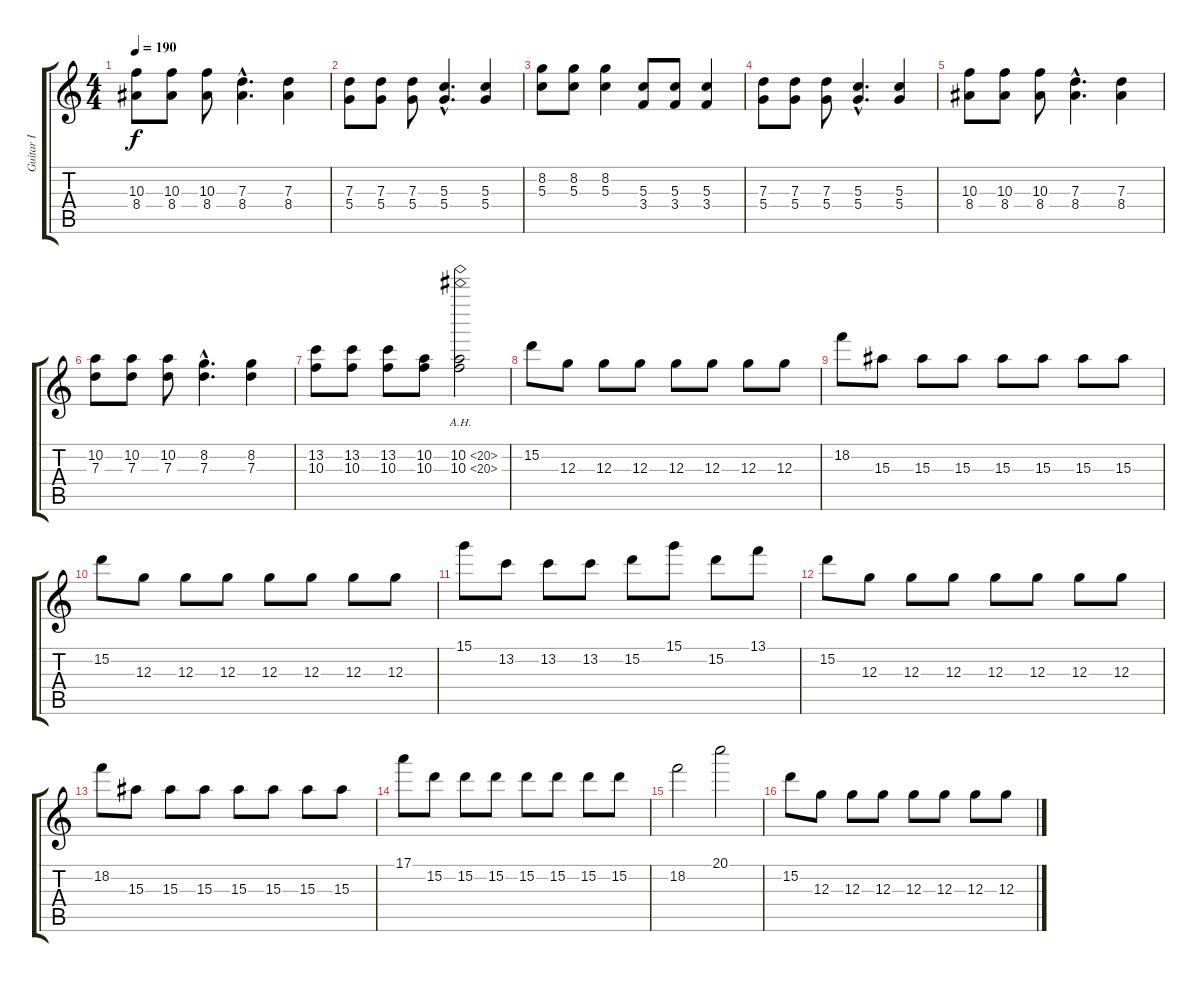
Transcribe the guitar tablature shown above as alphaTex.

\track ("Guitar I" "Guitar I") {instrument distortionguitar}
\staff {score tabs}
\tuning (E4 B3 G3 D3 A2 E2) {hide}
\ts (4 4)
\tempo 190
\clef g2
\ks c
(10.3 8.4).8{dy f} (10.3 8.4).8 (10.3 8.4).8 (7.3{hac} 8.4{hac}).4{d} (7.3 8.4).4 |
(7.3 5.4).8 (7.3 5.4).8 (7.3 5.4).8 (5.3{hac} 5.4{hac}).4{d} (5.3 5.4).4 |
(8.2 5.3).8 (8.2 5.3).8 (8.2 5.3).4 (5.3 3.4).8 (5.3 3.4).8 (5.3 3.4).4 |
(7.3 5.4).8 (7.3 5.4).8 (7.3 5.4).8 (5.3{hac} 5.4{hac}).4{d} (5.3 5.4).4 |
(10.3 8.4).8 (10.3 8.4).8 (10.3 8.4).8 (7.3{hac} 8.4{hac}).4{d} (7.3 8.4).4 |
(10.2 7.3).8 (10.2 7.3).8 (10.2 7.3).8 (8.2{hac} 7.3{hac}).4{d} (8.2 7.3).4 |
(13.2 10.3).8 (13.2 10.3).8 (13.2 10.3).8 (10.2 10.3).8 (10.2{ah 10} 10.3{ah 10}).2 |
15.2.8 12.3.8 12.3.8 12.3.8 12.3.8 12.3.8 12.3.8 12.3.8 |
18.2.8 15.3.8 15.3.8 15.3.8 15.3.8 15.3.8 15.3.8 15.3.8 |
15.2.8 12.3.8 12.3.8 12.3.8 12.3.8 12.3.8 12.3.8 12.3.8 |
15.1.8 13.2.8 13.2.8 13.2.8 15.2.8 15.1.8 15.2.8 13.1.8 |
15.2.8 12.3.8 12.3.8 12.3.8 12.3.8 12.3.8 12.3.8 12.3.8 |
18.2.8 15.3.8 15.3.8 15.3.8 15.3.8 15.3.8 15.3.8 15.3.8 |
17.1.8 15.2.8 15.2.8 15.2.8 15.2.8 15.2.8 15.2.8 15.2.8 |
18.2.2 20.1.2 |
15.2.8 12.3.8 12.3.8 12.3.8 12.3.8 12.3.8 12.3.8 12.3.8
